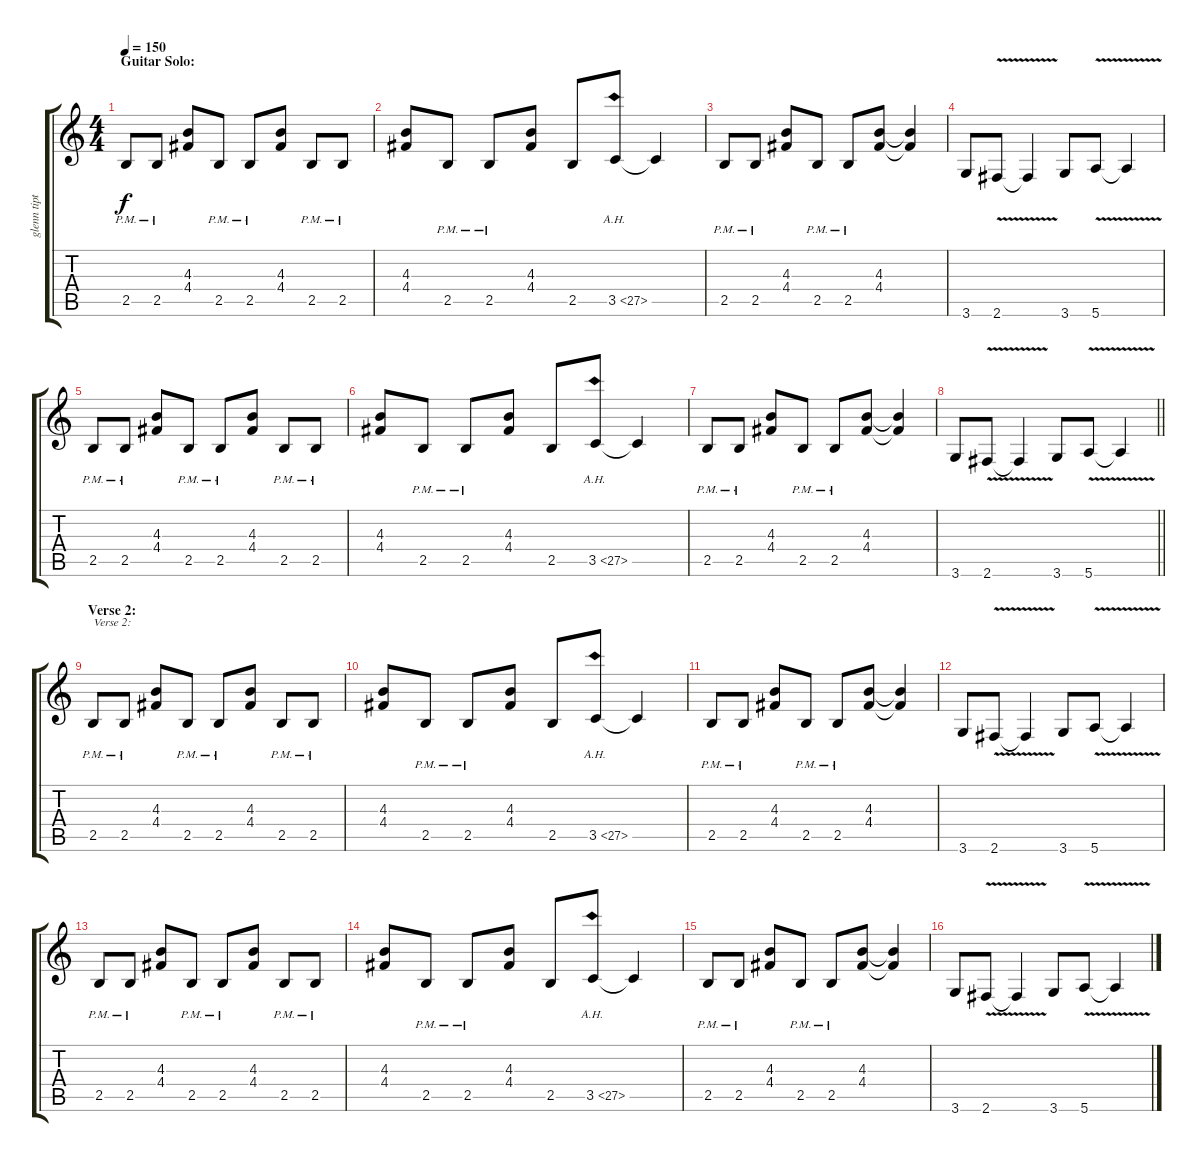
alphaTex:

\track ("glenn tipton" "glenn tipt") {instrument distortionguitar}
\staff {score tabs}
\tuning (E4 B3 G3 D3 A2 E2) {hide}
\ts (4 4)
\section ("" "Guitar Solo:")
\tempo 150
\clef g2
\ks c
2.5{pm}.8{dy f} 2.5{pm}.8 (4.3 4.4).8 2.5{pm}.8 2.5{pm}.8 (4.3 4.4).8 2.5{pm}.8 2.5{pm}.8 |
(4.3 4.4).8 2.5{pm}.8 2.5{pm}.8 (4.3 4.4).8 2.5.8 3.5{ah 24}.8 3.5{t}.4 |
2.5{pm}.8 2.5{pm}.8 (4.3 4.4).8 2.5{pm}.8 2.5{pm}.8 (4.3 4.4).8 (4.3{t} 4.4{t}).4 |
3.6.8 2.6{v}.8 2.6{t}.4 3.6.8 5.6{v}.8 5.6{t}.4 |
2.5{pm}.8 2.5{pm}.8 (4.3 4.4).8 2.5{pm}.8 2.5{pm}.8 (4.3 4.4).8 2.5{pm}.8 2.5{pm}.8 |
(4.3 4.4).8 2.5{pm}.8 2.5{pm}.8 (4.3 4.4).8 2.5.8 3.5{ah 24}.8 3.5{t}.4 |
2.5{pm}.8 2.5{pm}.8 (4.3 4.4).8 2.5{pm}.8 2.5{pm}.8 (4.3 4.4).8 (4.3{t} 4.4{t}).4 |
\barLineRight lightlight
3.6.8 2.6{v}.8 2.6{t}.4 3.6.8 5.6{v}.8 5.6{t}.4 |
\section ("" "Verse 2:")
2.5{pm}.8{txt "Verse 2:"} 2.5{pm}.8 (4.3 4.4).8 2.5{pm}.8 2.5{pm}.8 (4.3 4.4).8 2.5{pm}.8 2.5{pm}.8 |
(4.3 4.4).8 2.5{pm}.8 2.5{pm}.8 (4.3 4.4).8 2.5.8 3.5{ah 24}.8 3.5{t}.4 |
2.5{pm}.8 2.5{pm}.8 (4.3 4.4).8 2.5{pm}.8 2.5{pm}.8 (4.3 4.4).8 (4.3{t} 4.4{t}).4 |
3.6.8 2.6{v}.8 2.6{t}.4 3.6.8 5.6{v}.8 5.6{t}.4 |
2.5{pm}.8 2.5{pm}.8 (4.3 4.4).8 2.5{pm}.8 2.5{pm}.8 (4.3 4.4).8 2.5{pm}.8 2.5{pm}.8 |
(4.3 4.4).8 2.5{pm}.8 2.5{pm}.8 (4.3 4.4).8 2.5.8 3.5{ah 24}.8 3.5{t}.4 |
2.5{pm}.8 2.5{pm}.8 (4.3 4.4).8 2.5{pm}.8 2.5{pm}.8 (4.3 4.4).8 (4.3{t} 4.4{t}).4 |
3.6.8 2.6{v}.8 2.6{t}.4 3.6.8 5.6{v}.8 5.6{t}.4
